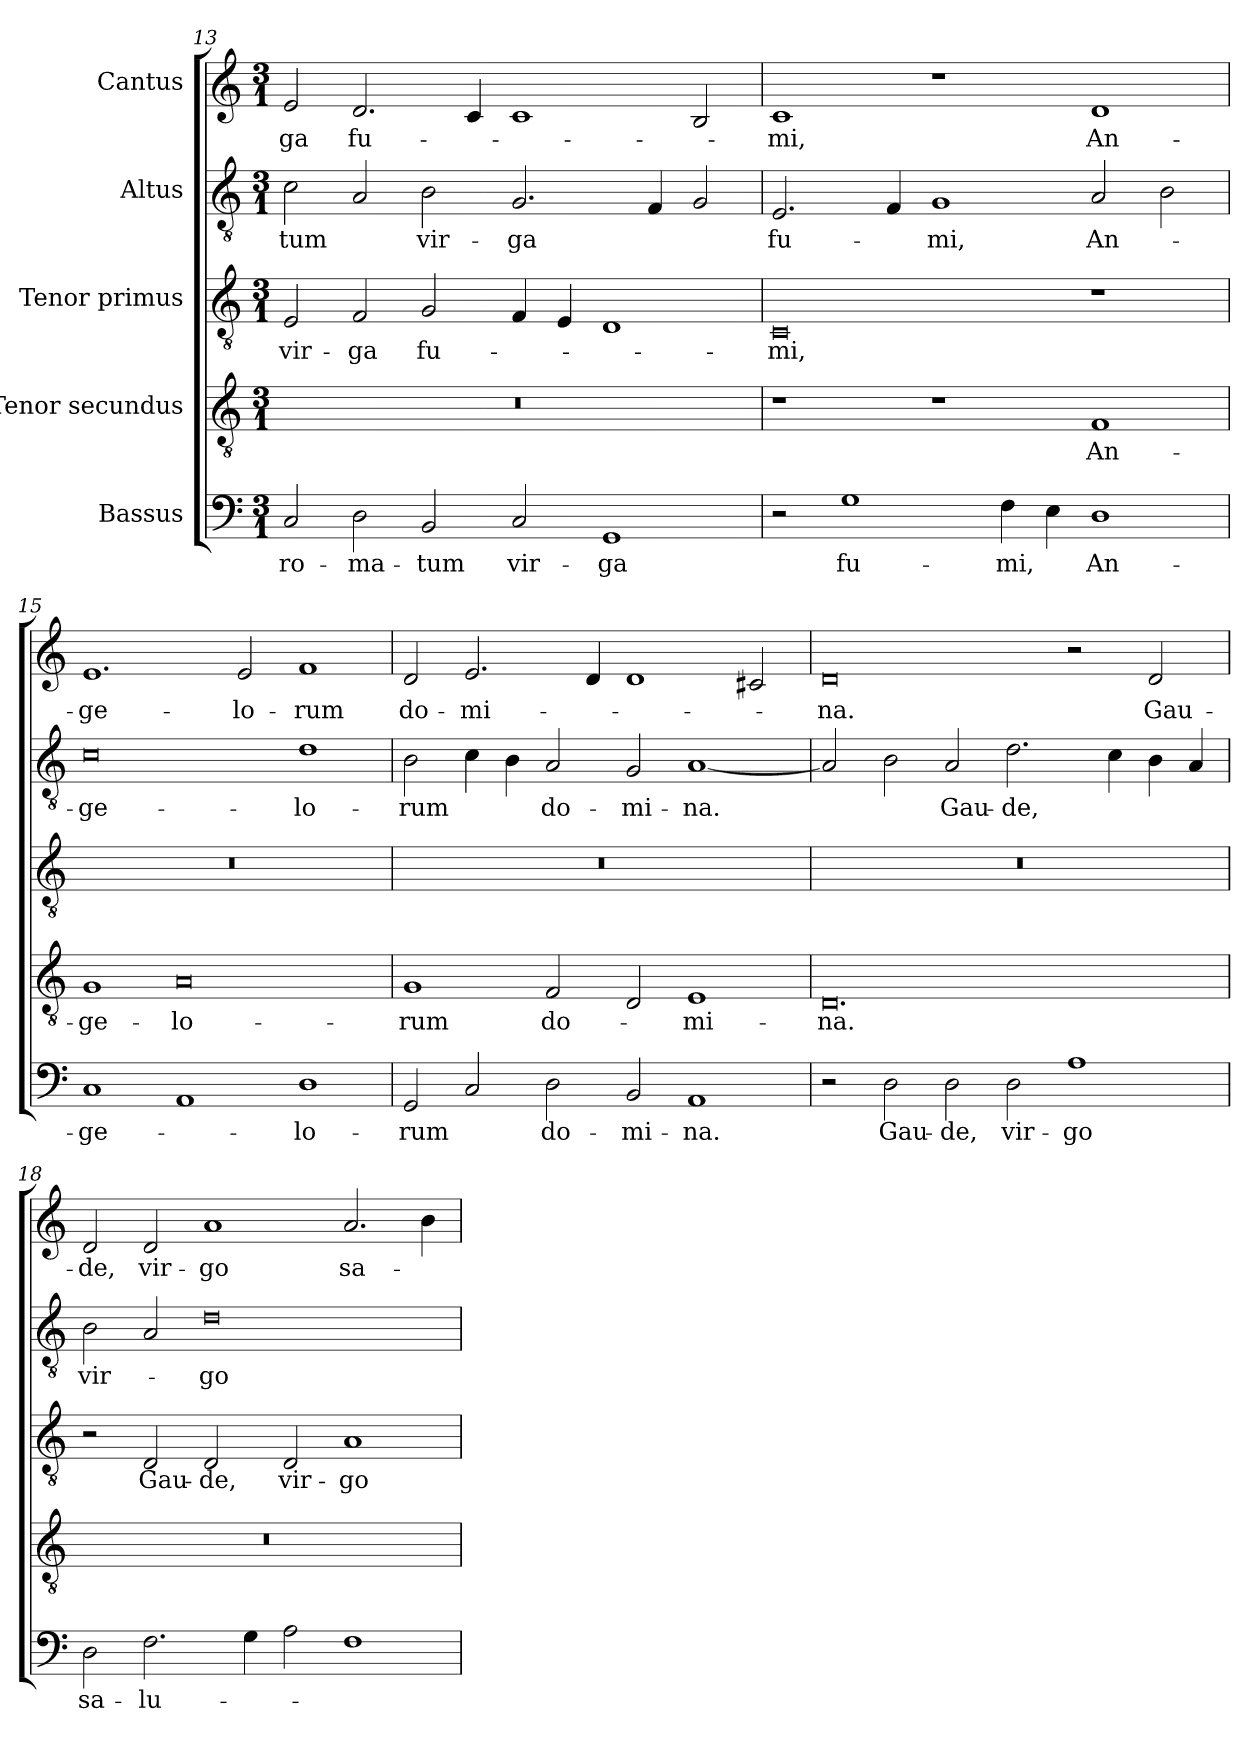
**kern	**text	**kern	**text	**kern	**text	**kern	**text	**kern	**text
*part5	*part5	*part4	*part4	*part3	*part3	*part2	*part2	*part1	*part1
*staff5	*staff5	*staff4	*staff4	*staff3	*staff3	*staff2	*staff2	*staff1	*staff1
*I"Bassus	*	*I"Tenor secundus	*	*I" Tenor primus	*	*I"Altus	*	*I"Cantus	*
*clefF4	*	*clefGv2	*	*clefGv2	*	*clefGv2	*	*clefG2	*
*k[]	*	*k[]	*	*k[]	*	*k[]	*	*k[]	*
*C:	*	*C:	*	*C:	*	*C:	*	*C:	*
*M3/1	*	*M3/1	*	*M3/1	*	*M3/1	*	*M3/1	*
=13	=13	=13	=13	=13	=13	=13	=13	=13	=13
!	!LO:LY:i	!LO:N:vis=0	!	!	!	!	!LO:LY:i	!	!
2C/	-ro-	0.r	.	2E/	vir-	2c\	-tum	2e/	-ga
!	!LO:LY:i	!	!	!	!	!	!	!	!
2D\	-ma-	.	.	2F/	-ga	2A/	.	2.d/	fu-
!	!LO:LY:i	!	!	!	!	!	!LO:LY:i	!	!
2BB/	-tum	.	.	2G/	fu-	2B\	vir-	.	.
.	.	.	.	.	.	.	.	4c/	.
!	!LO:LY:i	!	!	!	!	!	!LO:LY:i	!	!
2C/	vir-	.	.	4F/	.	2.G/	-ga	1c/	.
.	.	.	.	4E/	.	.	.	.	.
!	!LO:LY:i	!	!	!	!	!	!	!	!
1GG/	-ga	.	.	1D/	.	.	.	.	.
.	.	.	.	.	.	4F/	.	.	.
.	.	.	.	.	.	2G/	.	2B/	.
=14	=14	=14	=14	=14	=14	=14	=14	=14	=14
!	!	!	!	!	!	!	!LO:LY:i	!	!
2r	.	1r	.	0C/	-mi,	2.E/	fu-	1c/	-mi,
!	!LO:LY:i	!	!	!	!	!	!	!	!
1G\	fu-	.	.	.	.	.	.	.	.
.	.	.	.	.	.	4F/	.	.	.
!	!	!	!	!	!	!	!LO:LY:i	!	!
.	.	1r	.	.	.	1G/	-mi,	1r	.
!	!LO:LY:i	!	!	!	!	!	!	!	!
4F\	-mi,	.	.	.	.	.	.	.	.
4E\	.	.	.	.	.	.	.	.	.
!	!LO:LY:i	!	!	!	!	!	!LO:LY:i	!	!
1D\	An-	1F/	An-	1r	.	2A/	An-	1d/	An-
.	.	.	.	.	.	2B\	.	.	.
=15	=15	=15	=15	=15	=15	=15	=15	=15	=15
!	!LO:LY:i	!	!	!LO:N:vis=0	!	!	!LO:LY:i	!	!
1C/	-ge-	1G/	-ge-	0.r	.	0c\	-ge-	1.e/	-ge-
1AA/	.	0A/	-lo-	.	.	.	.	.	.
.	.	.	.	.	.	.	.	2e/	-lo-
!	!LO:LY:i	!	!	!	!	!	!LO:LY:i	!	!
1D\	-lo-	.	.	.	.	1d\	-lo-	1f/	-rum
!!LO:LB:g=z
=16	=16	=16	=16	=16	=16	=16	=16	=16	=16
!	!LO:LY:i	!	!	!LO:N:vis=0	!	!	!LO:LY:i	!	!
2GG/	-rum	1G/	-rum	0.r	.	2B\	-rum	2d/	do-
2C/	.	.	.	.	.	4c\	.	2.e/	-mi-
.	.	.	.	.	.	4B\	.	.	.
!	!LO:LY:i	!	!	!	!	!	!LO:LY:i	!	!
2D\	do-	2F/	do-	.	.	2A/	do-	.	.
.	.	.	.	.	.	.	.	4d/	.
!	!LO:LY:i	!	!	!	!	!	!LO:LY:i	!	!
2BB/	-mi-	2D/	.	.	.	2G/	-mi-	1d/	.
!	!LO:LY:i	!	!	!	!	!	!LO:LY:i	!	!
1AA/	-na.	1E/	-mi-	.	.	[1A/	-na.	.	.
.	.	.	.	.	.	.	.	2c#X/	.
=17	=17	=17	=17	=17	=17	=17	=17	=17	=17
!	!	!	!	!LO:N:vis=0	!	!	!	!	!
2r	.	0.D/	-na.	0.r	.	2A/]	.	0d/	-na.
2D\	Gau-	.	.	.	.	2B\	.	.	.
!	!	!	!	!	!	!	!LO:LY:i	!	!
2D\	-de,	.	.	.	.	2A/	Gau-	.	.
!	!	!	!	!	!	!	!LO:LY:i	!	!
2D\	vir-	.	.	.	.	2.d\	-de,	.	.
1A\	-go	.	.	.	.	.	.	2r	.
.	.	.	.	.	.	4c\	.	.	.
.	.	.	.	.	.	4B\	.	2d/	Gau-
.	.	.	.	.	.	4A/	.	.	.
=18	=18	=18	=18	=18	=18	=18	=18	=18	=18
!	!	!LO:N:vis=0	!	!	!	!	!LO:LY:i	!	!
2D\	sa-	0.r	.	2r	.	2B\	vir-	2d/	-de,
2.F\	-lu-	.	.	2D/	Gau-	2A/	.	2d/	vir-
!	!	!	!	!	!	!	!LO:LY:i	!	!
.	.	.	.	2D/	-de,	0d\	-go	1a/	-go
4G\	.	.	.	.	.	.	.	.	.
2A\	.	.	.	2D/	vir-	.	.	.	.
1F\	.	.	.	1A/	-go	.	.	2.a/	sa-
.	.	.	.	.	.	.	.	4b\	.
=	=	=	=	=	=	=	=	=	=
*-	*-	*-	*-	*-	*-	*-	*-	*-	*-
